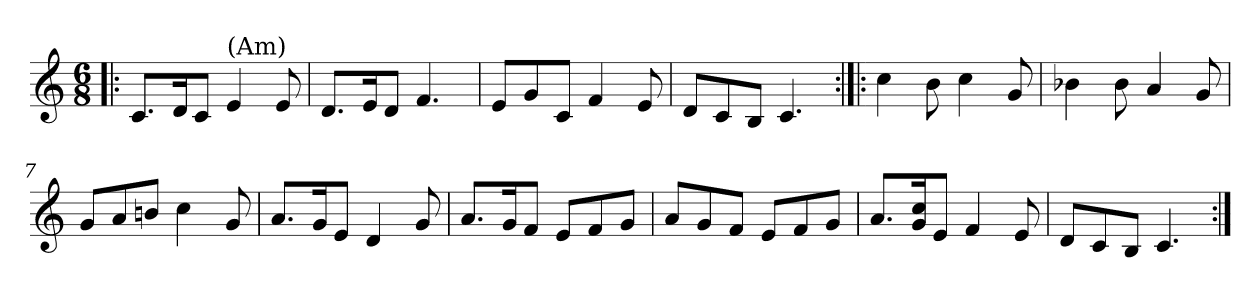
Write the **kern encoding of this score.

**kern
*part1
*staff1
*clefG2
*k[]
*M6/8
=1!|:
8.c/L
16d/K
8c/J
!LO:TX:a:t=(Am)
4e/
8e/
=2
8.d/L
16e/K
8d/J
4.f/
=3
8e/L
8g/
8c/J
4f/
8e/
=4
8d/L
8c/
8B/J
4.c/
=5:|!|:
4cc\
8b\
4cc\
8g/
=6
4b-X\
8b-\
4a/
8g/
=7
8g/L
8a/
8bn/J
4cc\
8g/
!!LO:LB:g=z
=8
8.a/L
16g/K
8e/J
4d/
8g/
=9
8.a/L
16g/K
8f/J
8e/L
8f/
8g/J
=10
8a/L
8g/
8f/J
8e/L
8f/
8g/J
=11
8.a/L
16g/ 16cc/K
8e/J
4f/
8e/
=12
8d/L
8c/
8B/J
4.c/
=:|!
*-
